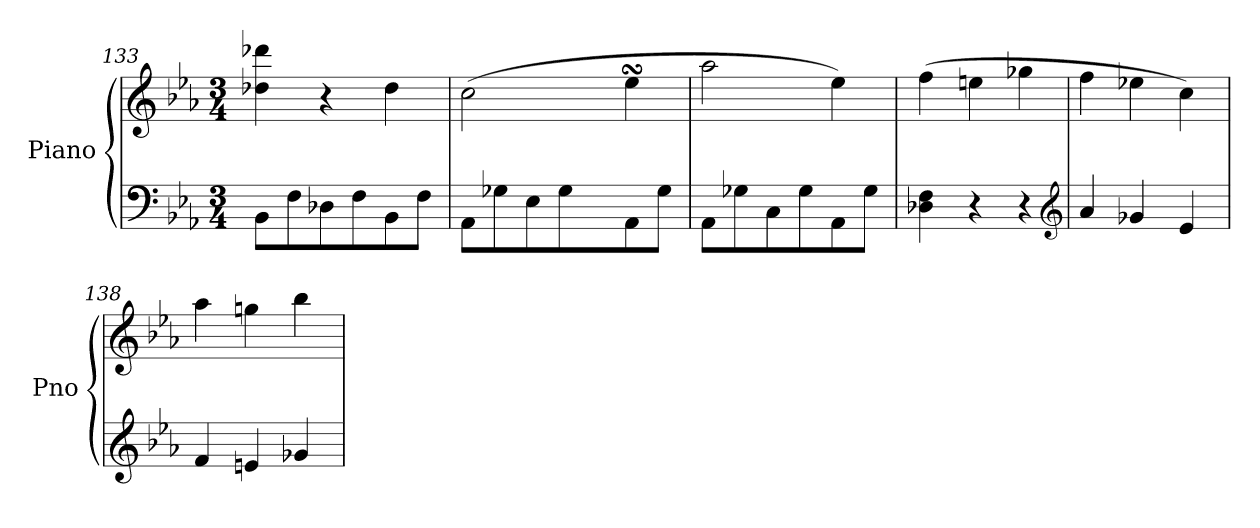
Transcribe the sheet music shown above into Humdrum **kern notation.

**kern	**kern
*part1	*part1
*staff2	*staff1
*I"Piano	*
*I'Pno	*
!!LO:LB:g=z
*clefF4	*clefG2
*k[b-e-a-]	*k[b-e-a-]
*E-:	*E-:
*M3/4	*M3/4
=133	=133
8BB-\L	4dd-X\ 4ddd-X\
8F\	.
8D-X\	4r
8F\	.
8BB-\	4dd-\
8F\J	.
=134	=134
*	*^
8AA-\L	(2cc\	4.ccyy
8G-X\	.	.
8E-\	.	.
*	*	*Xtuplet
8G-\	.	24ffLLyy
.	.	24ee-yy
.	.	24ddnJJyy
8AA-\	4ee-sSSs\	4ryy
8G-\J	.	.
*	*v	*v
=135	=135
8AA-\L	2aa-\
8G-X\	.
8C\	.
8G-\	.
8AA-\	4ee-\)
8G-\J	.
=136	=136
4D-X\ 4F\	(4ff\
4r	4een\
4r	4gg-X\
*clefG2	*
=137	=137
4a-/	4ff\
4g-X/	4ee-X\
4e-/	4cc\)
=138	=138
4f/	4aa-\
4en/	4ggn\
4g-X/	4bb-\
=	=
*-	*-
